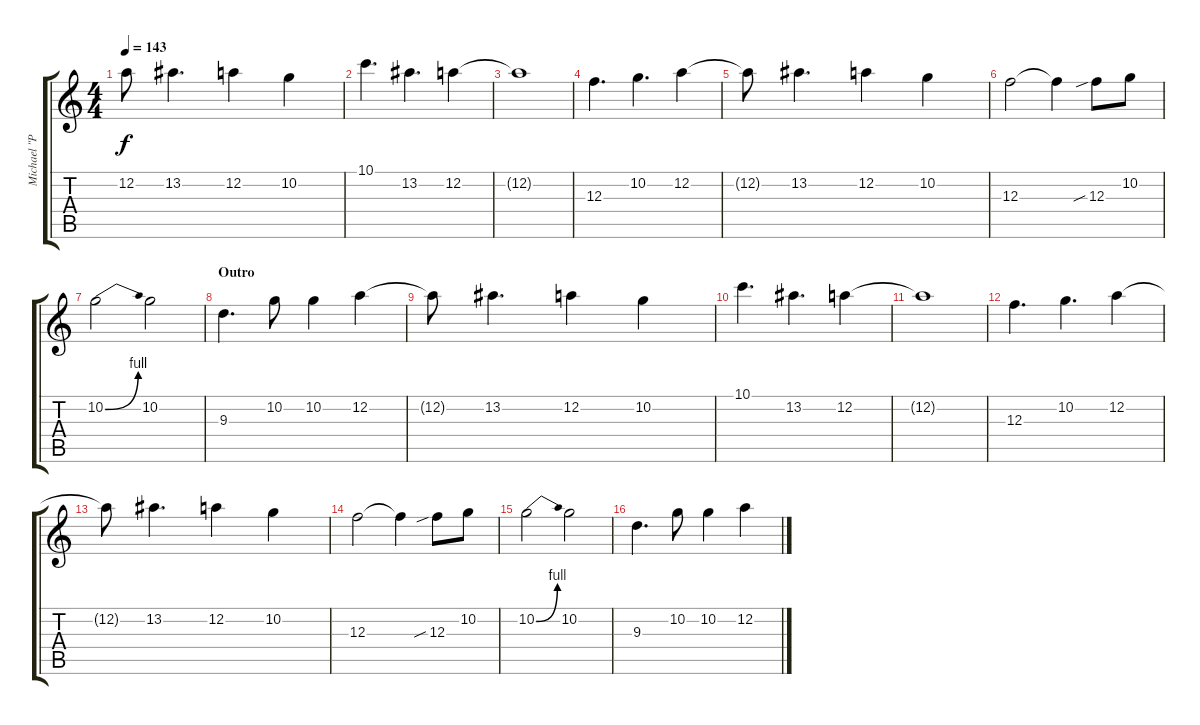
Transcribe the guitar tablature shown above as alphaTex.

\track ("Michael \"Padge\" Paget (Right)" "Michael \"P") {instrument distortionguitar}
\staff {score tabs}
\tuning (D4 A3 F3 C3 G2 D2) {hide}
\ts (4 4)
\tempo 143
\clef g2
\ks c
12.2{t}.8{dy f} 13.2.4{d} 12.2.4 10.2.4 |
10.1.4{d} 13.2.4{d} 12.2.4 |
12.2{t}.1 |
12.3.4{d} 10.2.4{d} 12.2.4 |
12.2{t}.8 13.2.4{d} 12.2.4 10.2.4 |
12.3.2 12.3{t}.4 12.3{sib}.8 10.2.8 |
10.2{be (bend 0 0 60 4)}.2 10.2.2 |
\section ("" "Outro")
9.3.4{d} 10.2.8 10.2.4 12.2.4 |
12.2{t}.8 13.2.4{d} 12.2.4 10.2.4 |
10.1.4{d} 13.2.4{d} 12.2.4 |
12.2{t}.1 |
12.3.4{d} 10.2.4{d} 12.2.4 |
12.2{t}.8 13.2.4{d} 12.2.4 10.2.4 |
12.3.2 12.3{t}.4 12.3{sib}.8 10.2.8 |
10.2{be (bend 0 0 60 4)}.2 10.2.2 |
9.3.4{d} 10.2.8 10.2.4 12.2.4
